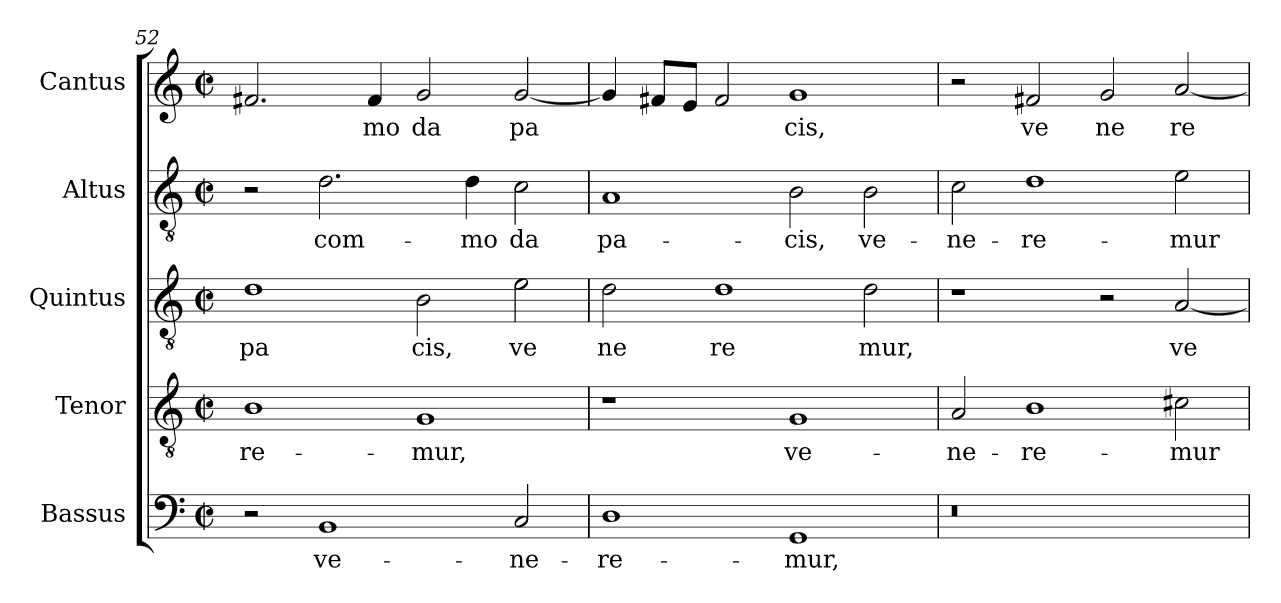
**kern	**text	**kern	**text	**kern	**text	**kern	**text	**kern	**text
*part5	*part5	*part4	*part4	*part3	*part3	*part2	*part2	*part1	*part1
*staff5	*staff5	*staff4	*staff4	*staff3	*staff3	*staff2	*staff2	*staff1	*staff1
*I"Bassus	*	*I"Tenor	*	*I"Quintus	*	*I"Altus	*	*I"Cantus	*
*clefF4	*	*clefGv2	*	*clefGv2	*	*clefGv2	*	*clefG2	*
*M2/2	*	*M2/2	*	*M2/2	*	*M2/2	*	*M2/2	*
*met(c|)	*	*met(c|)	*	*met(c|)	*	*met(c|)	*	*met(c|)	*
=52	=52	=52	=52	=52	=52	=52	=52	=52	=52
!	!	!	!LO:LY:b:cj	!	!LO:LY:b:cj	!	!	!	!
2r	.	1B	-re-	1d	pa	2r	.	2.f#X/	.
!	!LO:LY:b:cj	!	!	!	!	!	!LO:LY:b:cj	!	!
1BB	ve-	.	.	.	.	2.d\	com-	.	.
!	!	!	!	!	!	!	!	!	!LO:LY:b:cj
.	.	.	.	.	.	.	.	4f#/	mo
!	!	!	!LO:LY:b:cj	!	!LO:LY:b:cj	!	!	!	!LO:LY:b:cj
.	.	1G	-mur,	2B\	cis,	.	.	2g/	da
!	!	!	!	!	!	!	!LO:LY:b:cj	!	!
.	.	.	.	.	.	4d\	-mo	.	.
!	!LO:LY:b:cj	!	!	!	!LO:LY:b:cj	!	!LO:LY:b:cj	!	!LO:LY:b:cj
2C/	-ne-	.	.	2e\	ve	2c\	da	[<2g/	pa
=53	=53	=53	=53	=53	=53	=53	=53	=53	=53
!	!LO:LY:b:cj	!	!	!	!LO:LY:b:cj	!	!LO:LY:b:cj	!	!
1D	-re-	1r	.	2d\	ne	1A	pa-	4g/]	.
.	.	.	.	.	.	.	.	8f#/L	.
.	.	.	.	.	.	.	.	8e/J	.
!	!	!	!	!	!LO:LY:b:cj	!	!	!	!
.	.	.	.	1d	re	.	.	2f#/	.
!	!LO:LY:b:cj	!	!LO:LY:b:cj	!	!	!	!LO:LY:b:cj	!	!LO:LY:b:cj
1GG	-mur,	1G	ve-	.	.	2B\	-cis,	1g	cis,
!	!	!	!	!	!LO:LY:b:cj	!	!LO:LY:b:cj	!	!
.	.	.	.	2d\	mur,	2B\	ve-	.	.
=54	=54	=54	=54	=54	=54	=54	=54	=54	=54
!	!	!	!LO:LY:b:cj	!	!	!	!LO:LY:b:cj	!	!
0r	.	2A/	-ne-	1r	.	2c\	-ne-	2r	.
!	!	!	!LO:LY:b:cj	!	!	!	!LO:LY:b:cj	!	!LO:LY:b:cj
.	.	1B	-re-	.	.	1d	-re-	2f#X/	ve
!	!	!	!	!	!	!	!	!	!LO:LY:b:cj
.	.	.	.	2r	.	.	.	2g/	ne
!	!	!	!LO:LY:b:cj	!	!LO:LY:b:cj	!	!LO:LY:b:cj	!	!LO:LY:b:cj
.	.	2c#X\	-mur	[<2A/	ve	2e\	-mur	[<2a/	re
=	=	=	=	=	=	=	=	=	=
*-	*-	*-	*-	*-	*-	*-	*-	*-	*-
